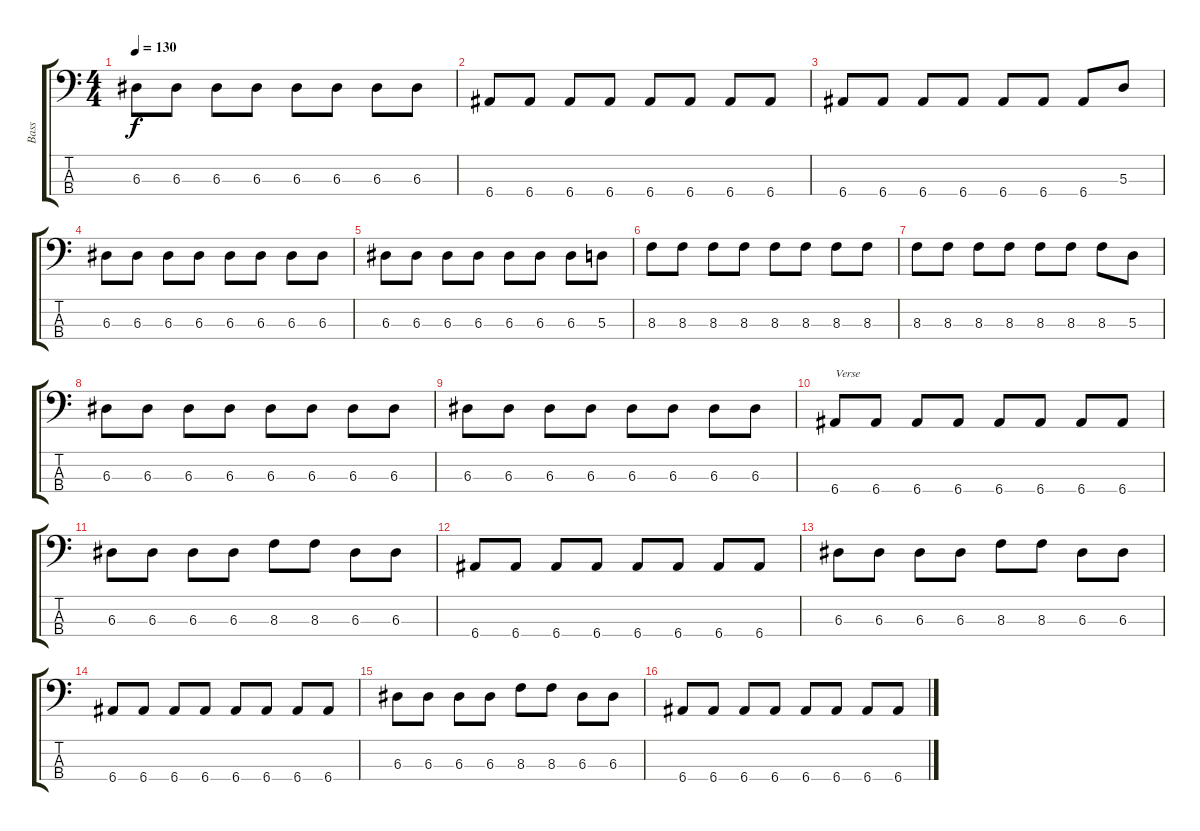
\track ("Bass" "Bass") {instrument electricbasspick}
\staff {score tabs}
\tuning (G2 D2 A1 E1) {hide}
\ts (4 4)
\tempo 130
\clef f4
\ks c
6.3.8{dy f} 6.3.8 6.3.8 6.3.8 6.3.8 6.3.8 6.3.8 6.3.8 |
6.4.8 6.4.8 6.4.8 6.4.8 6.4.8 6.4.8 6.4.8 6.4.8 |
6.4.8 6.4.8 6.4.8 6.4.8 6.4.8 6.4.8 6.4.8 5.3.8 |
6.3.8 6.3.8 6.3.8 6.3.8 6.3.8 6.3.8 6.3.8 6.3.8 |
6.3.8 6.3.8 6.3.8 6.3.8 6.3.8 6.3.8 6.3.8 5.3.8 |
8.3.8 8.3.8 8.3.8 8.3.8 8.3.8 8.3.8 8.3.8 8.3.8 |
8.3.8 8.3.8 8.3.8 8.3.8 8.3.8 8.3.8 8.3.8 5.3.8 |
6.3.8 6.3.8 6.3.8 6.3.8 6.3.8 6.3.8 6.3.8 6.3.8 |
6.3.8 6.3.8 6.3.8 6.3.8 6.3.8 6.3.8 6.3.8 6.3.8 |
6.4.8{txt "Verse"} 6.4.8 6.4.8 6.4.8 6.4.8 6.4.8 6.4.8 6.4.8 |
6.3.8 6.3.8 6.3.8 6.3.8 8.3.8 8.3.8 6.3.8 6.3.8 |
6.4.8 6.4.8 6.4.8 6.4.8 6.4.8 6.4.8 6.4.8 6.4.8 |
6.3.8 6.3.8 6.3.8 6.3.8 8.3.8 8.3.8 6.3.8 6.3.8 |
6.4.8 6.4.8 6.4.8 6.4.8 6.4.8 6.4.8 6.4.8 6.4.8 |
6.3.8 6.3.8 6.3.8 6.3.8 8.3.8 8.3.8 6.3.8 6.3.8 |
6.4.8 6.4.8 6.4.8 6.4.8 6.4.8 6.4.8 6.4.8 6.4.8
